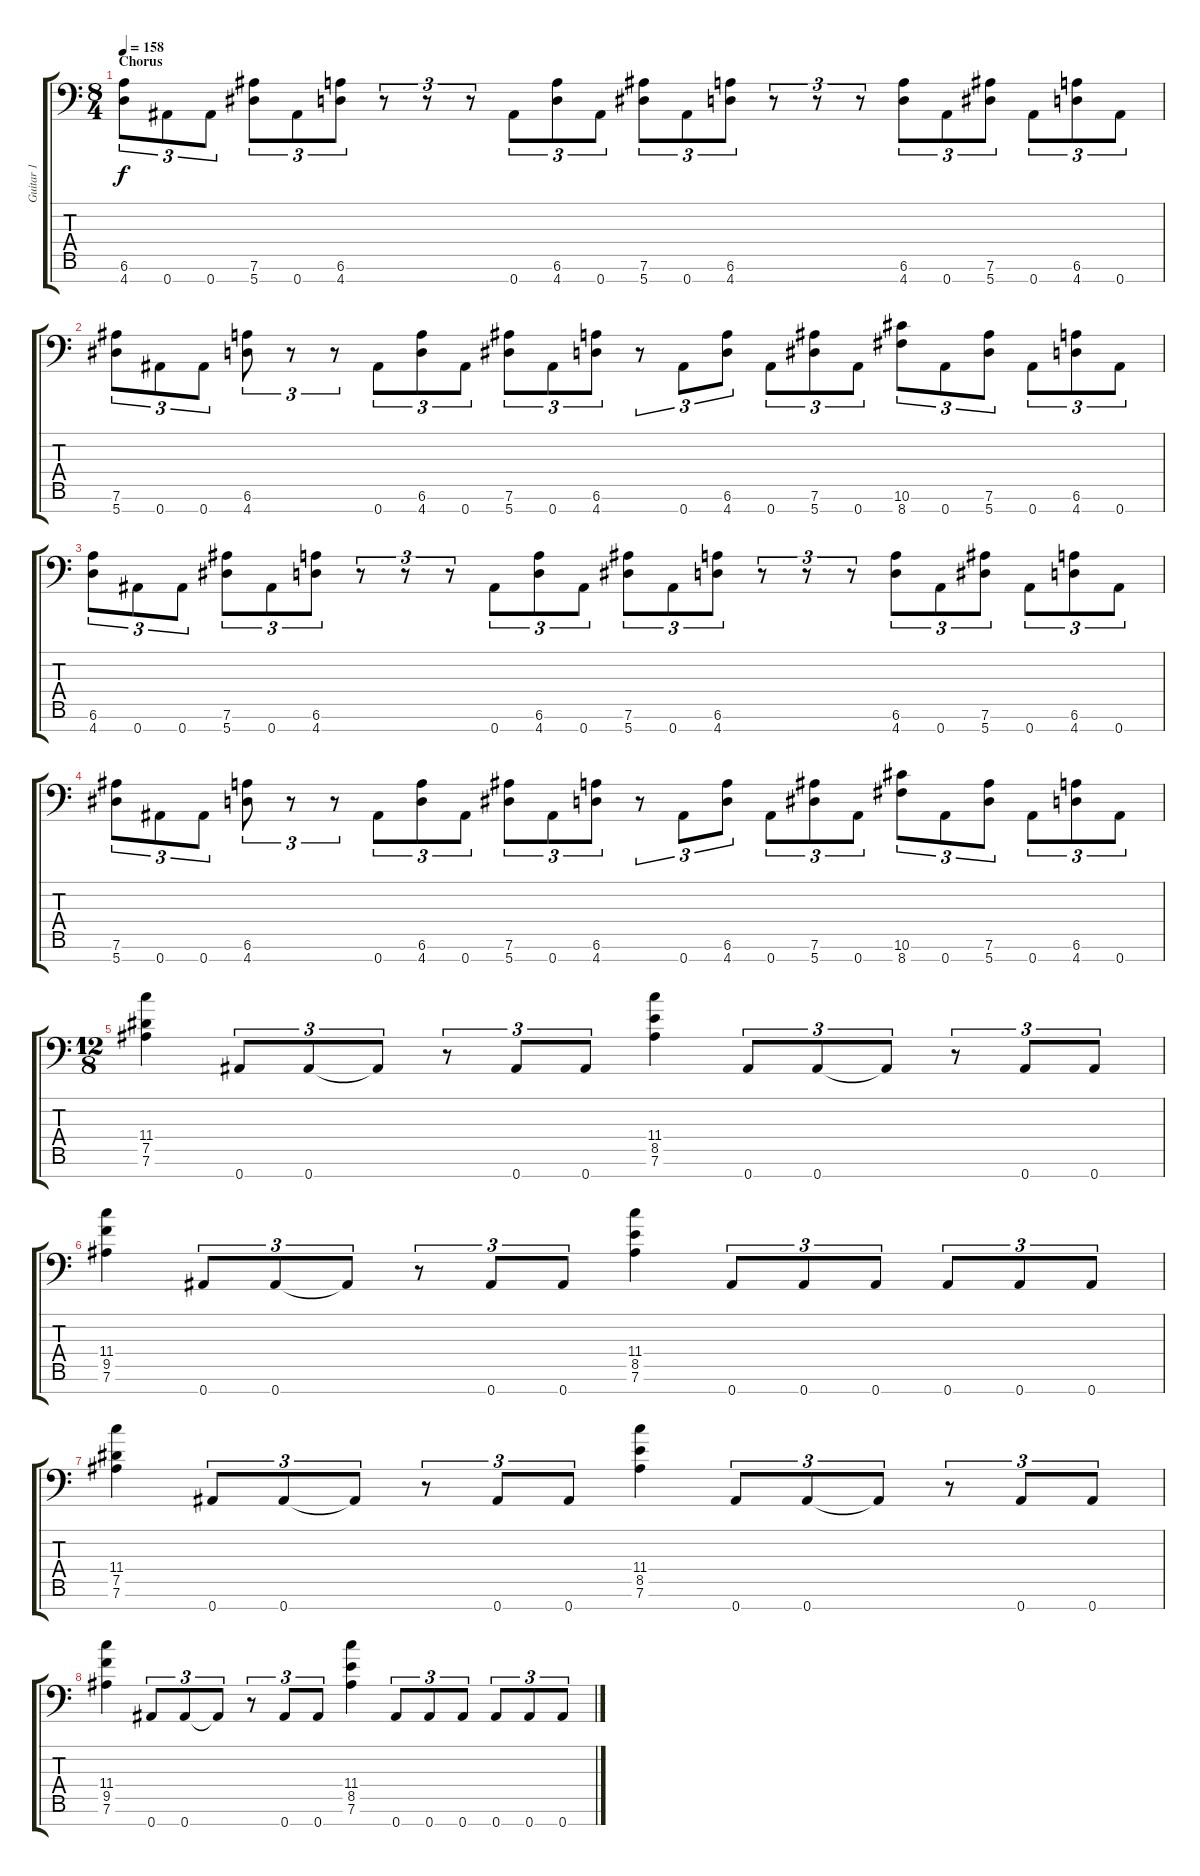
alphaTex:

\track ("Guitar 1" "Guitar 1") {instrument acousticguitarsteel}
\staff {score tabs}
\tuning (Eb4 Bb3 Gb3 Db3 Ab2 Eb2 Bb1) {hide}
\ts (8 4)
\section ("" "Chorus")
\tempo 158
\clef f4
\ks c
(6.6 4.7).8{tu (3 2) dy f} 0.7.8{tu (3 2)} 0.7.8{tu (3 2)} (7.6 5.7).8{tu (3 2)} 0.7.8{tu (3 2)} (6.6 4.7).8{tu (3 2)} r.8{tu (3 2)} r.8{tu (3 2)} r.8{tu (3 2)} 0.7.8{tu (3 2)} (6.6 4.7).8{tu (3 2)} 0.7.8{tu (3 2)} (7.6 5.7).8{tu (3 2)} 0.7.8{tu (3 2)} (6.6 4.7).8{tu (3 2)} r.8{tu (3 2)} r.8{tu (3 2)} r.8{tu (3 2)} (6.6 4.7).8{tu (3 2)} 0.7.8{tu (3 2)} (7.6 5.7).8{tu (3 2)} 0.7.8{tu (3 2)} (6.6 4.7).8{tu (3 2)} 0.7.8{tu (3 2)} |
(7.6 5.7).8{tu (3 2)} 0.7.8{tu (3 2)} 0.7.8{tu (3 2)} (6.6 4.7).8{tu (3 2)} r.8{tu (3 2)} r.8{tu (3 2)} 0.7.8{tu (3 2)} (6.6 4.7).8{tu (3 2)} 0.7.8{tu (3 2)} (7.6 5.7).8{tu (3 2)} 0.7.8{tu (3 2)} (6.6 4.7).8{tu (3 2)} r.8{tu (3 2)} 0.7.8{tu (3 2)} (6.6 4.7).8{tu (3 2)} 0.7.8{tu (3 2)} (7.6 5.7).8{tu (3 2)} 0.7.8{tu (3 2)} (10.6 8.7).8{tu (3 2)} 0.7.8{tu (3 2)} (7.6 5.7).8{tu (3 2)} 0.7.8{tu (3 2)} (6.6 4.7).8{tu (3 2)} 0.7.8{tu (3 2)} |
(6.6 4.7).8{tu (3 2)} 0.7.8{tu (3 2)} 0.7.8{tu (3 2)} (7.6 5.7).8{tu (3 2)} 0.7.8{tu (3 2)} (6.6 4.7).8{tu (3 2)} r.8{tu (3 2)} r.8{tu (3 2)} r.8{tu (3 2)} 0.7.8{tu (3 2)} (6.6 4.7).8{tu (3 2)} 0.7.8{tu (3 2)} (7.6 5.7).8{tu (3 2)} 0.7.8{tu (3 2)} (6.6 4.7).8{tu (3 2)} r.8{tu (3 2)} r.8{tu (3 2)} r.8{tu (3 2)} (6.6 4.7).8{tu (3 2)} 0.7.8{tu (3 2)} (7.6 5.7).8{tu (3 2)} 0.7.8{tu (3 2)} (6.6 4.7).8{tu (3 2)} 0.7.8{tu (3 2)} |
(7.6 5.7).8{tu (3 2)} 0.7.8{tu (3 2)} 0.7.8{tu (3 2)} (6.6 4.7).8{tu (3 2)} r.8{tu (3 2)} r.8{tu (3 2)} 0.7.8{tu (3 2)} (6.6 4.7).8{tu (3 2)} 0.7.8{tu (3 2)} (7.6 5.7).8{tu (3 2)} 0.7.8{tu (3 2)} (6.6 4.7).8{tu (3 2)} r.8{tu (3 2)} 0.7.8{tu (3 2)} (6.6 4.7).8{tu (3 2)} 0.7.8{tu (3 2)} (7.6 5.7).8{tu (3 2)} 0.7.8{tu (3 2)} (10.6 8.7).8{tu (3 2)} 0.7.8{tu (3 2)} (7.6 5.7).8{tu (3 2)} 0.7.8{tu (3 2)} (6.6 4.7).8{tu (3 2)} 0.7.8{tu (3 2)} |
\ts (12 8)
(11.4 7.5 7.6).4 0.7.8{tu (3 2)} 0.7.8{tu (3 2)} 0.7{t}.8{tu (3 2)} r.8{tu (3 2)} 0.7.8{tu (3 2)} 0.7.8{tu (3 2)} (11.4 8.5 7.6).4 0.7.8{tu (3 2)} 0.7.8{tu (3 2)} 0.7{t}.8{tu (3 2)} r.8{tu (3 2)} 0.7.8{tu (3 2)} 0.7.8{tu (3 2)} |
(11.4 9.5 7.6).4 0.7.8{tu (3 2)} 0.7.8{tu (3 2)} 0.7{t}.8{tu (3 2)} r.8{tu (3 2)} 0.7.8{tu (3 2)} 0.7.8{tu (3 2)} (11.4 8.5 7.6).4 0.7.8{tu (3 2)} 0.7.8{tu (3 2)} 0.7.8{tu (3 2)} 0.7.8{tu (3 2)} 0.7.8{tu (3 2)} 0.7.8{tu (3 2)} |
(11.4 7.5 7.6).4 0.7.8{tu (3 2)} 0.7.8{tu (3 2)} 0.7{t}.8{tu (3 2)} r.8{tu (3 2)} 0.7.8{tu (3 2)} 0.7.8{tu (3 2)} (11.4 8.5 7.6).4 0.7.8{tu (3 2)} 0.7.8{tu (3 2)} 0.7{t}.8{tu (3 2)} r.8{tu (3 2)} 0.7.8{tu (3 2)} 0.7.8{tu (3 2)} |
(11.4 9.5 7.6).4 0.7.8{tu (3 2)} 0.7.8{tu (3 2)} 0.7{t}.8{tu (3 2)} r.8{tu (3 2)} 0.7.8{tu (3 2)} 0.7.8{tu (3 2)} (11.4 8.5 7.6).4 0.7.8{tu (3 2)} 0.7.8{tu (3 2)} 0.7.8{tu (3 2)} 0.7.8{tu (3 2)} 0.7.8{tu (3 2)} 0.7.8{tu (3 2)}
